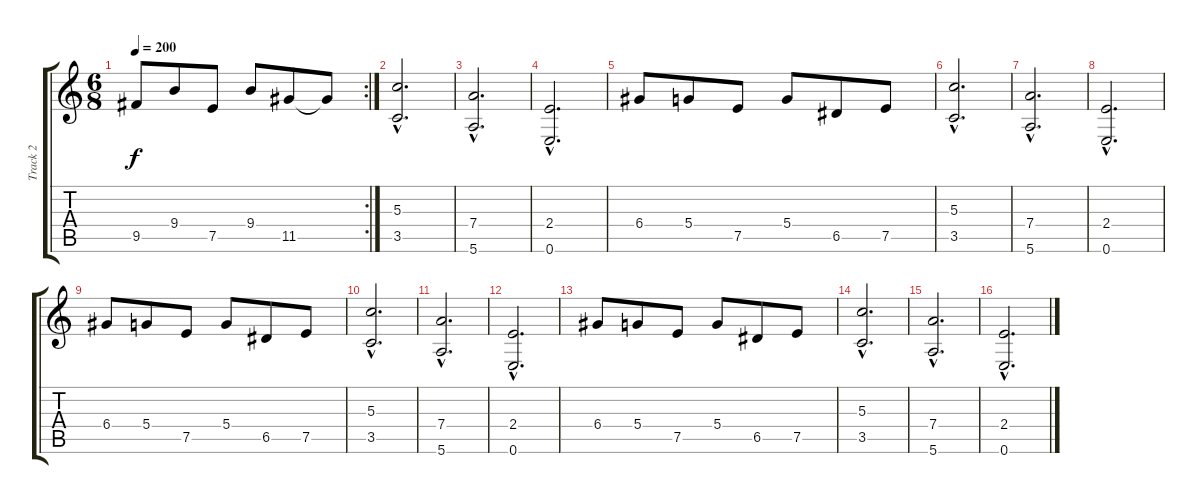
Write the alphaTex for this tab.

\track ("Track 2" "Track 2") {instrument distortionguitar}
\staff {score tabs}
\tuning (E4 B3 G3 D3 A2 E2) {hide}
\rc 2
\ts (6 8)
\tempo 200
\clef g2
\ks c
9.5.8{dy f} 9.4.8 7.5.8 9.4.8 11.5.8 11.5{t}.8 |
(5.3{hac} 3.5{hac}).2{d} |
(7.4{hac} 5.6{hac}).2{d} |
(2.4{hac} 0.6{hac}).2{d} |
6.4.8 5.4.8 7.5.8 5.4.8 6.5.8 7.5.8 |
(5.3{hac} 3.5{hac}).2{d} |
(7.4{hac} 5.6{hac}).2{d} |
(2.4{hac} 0.6{hac}).2{d} |
6.4.8 5.4.8 7.5.8 5.4.8 6.5.8 7.5.8 |
(5.3{hac} 3.5{hac}).2{d} |
(7.4{hac} 5.6{hac}).2{d} |
(2.4{hac} 0.6{hac}).2{d} |
6.4.8 5.4.8 7.5.8 5.4.8 6.5.8 7.5.8 |
(5.3{hac} 3.5{hac}).2{d} |
(7.4{hac} 5.6{hac}).2{d} |
(2.4{hac} 0.6{hac}).2{d}
